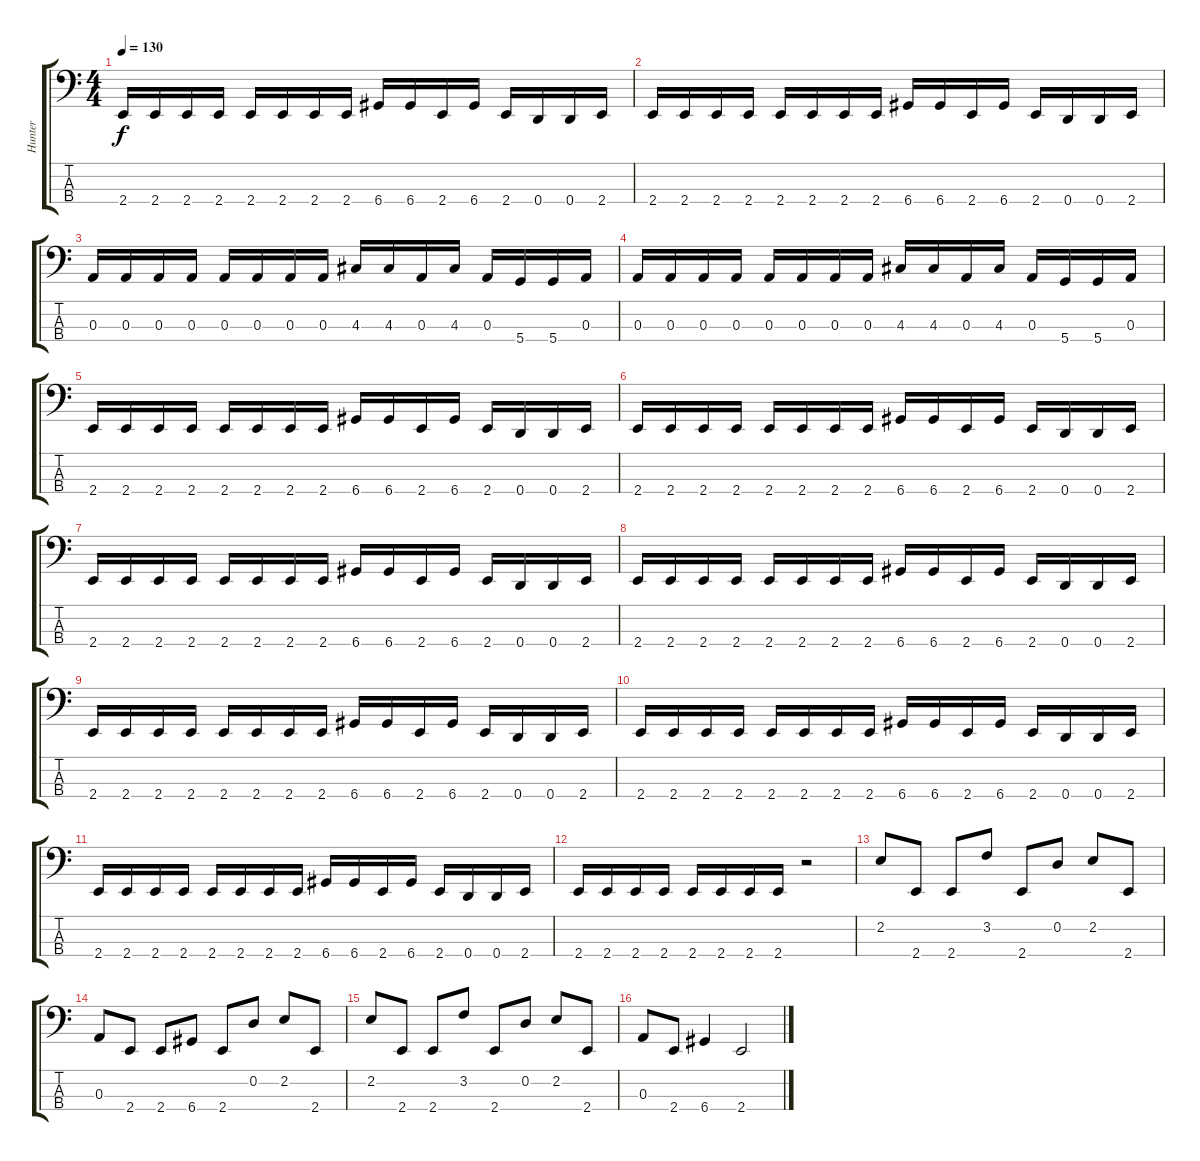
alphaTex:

\track ("Hunter" "Hunter") {instrument synthbass2}
\staff {score tabs}
\tuning (G2 D2 A1 D1) {hide}
\ts (4 4)
\tempo 130
\clef f4
\ks c
2.4.16{dy f} 2.4.16 2.4.16 2.4.16 2.4.16 2.4.16 2.4.16 2.4.16 6.4.16 6.4.16 2.4.16 6.4.16 2.4.16 0.4.16 0.4.16 2.4.16 |
2.4.16 2.4.16 2.4.16 2.4.16 2.4.16 2.4.16 2.4.16 2.4.16 6.4.16 6.4.16 2.4.16 6.4.16 2.4.16 0.4.16 0.4.16 2.4.16 |
0.3.16 0.3.16 0.3.16 0.3.16 0.3.16 0.3.16 0.3.16 0.3.16 4.3.16 4.3.16 0.3.16 4.3.16 0.3.16 5.4.16 5.4.16 0.3.16 |
0.3.16 0.3.16 0.3.16 0.3.16 0.3.16 0.3.16 0.3.16 0.3.16 4.3.16 4.3.16 0.3.16 4.3.16 0.3.16 5.4.16 5.4.16 0.3.16 |
2.4.16 2.4.16 2.4.16 2.4.16 2.4.16 2.4.16 2.4.16 2.4.16 6.4.16 6.4.16 2.4.16 6.4.16 2.4.16 0.4.16 0.4.16 2.4.16 |
2.4.16 2.4.16 2.4.16 2.4.16 2.4.16 2.4.16 2.4.16 2.4.16 6.4.16 6.4.16 2.4.16 6.4.16 2.4.16 0.4.16 0.4.16 2.4.16 |
2.4.16 2.4.16 2.4.16 2.4.16 2.4.16 2.4.16 2.4.16 2.4.16 6.4.16 6.4.16 2.4.16 6.4.16 2.4.16 0.4.16 0.4.16 2.4.16 |
2.4.16 2.4.16 2.4.16 2.4.16 2.4.16 2.4.16 2.4.16 2.4.16 6.4.16 6.4.16 2.4.16 6.4.16 2.4.16 0.4.16 0.4.16 2.4.16 |
2.4.16 2.4.16 2.4.16 2.4.16 2.4.16 2.4.16 2.4.16 2.4.16 6.4.16 6.4.16 2.4.16 6.4.16 2.4.16 0.4.16 0.4.16 2.4.16 |
2.4.16 2.4.16 2.4.16 2.4.16 2.4.16 2.4.16 2.4.16 2.4.16 6.4.16 6.4.16 2.4.16 6.4.16 2.4.16 0.4.16 0.4.16 2.4.16 |
2.4.16 2.4.16 2.4.16 2.4.16 2.4.16 2.4.16 2.4.16 2.4.16 6.4.16 6.4.16 2.4.16 6.4.16 2.4.16 0.4.16 0.4.16 2.4.16 |
2.4.16 2.4.16 2.4.16 2.4.16 2.4.16 2.4.16 2.4.16 2.4.16 r.2 |
2.2.8 2.4.8 2.4.8 3.2.8 2.4.8 0.2.8 2.2.8 2.4.8 |
0.3.8 2.4.8 2.4.8 6.4.8 2.4.8 0.2.8 2.2.8 2.4.8 |
2.2.8 2.4.8 2.4.8 3.2.8 2.4.8 0.2.8 2.2.8 2.4.8 |
0.3.8 2.4.8 6.4.4 2.4.2
